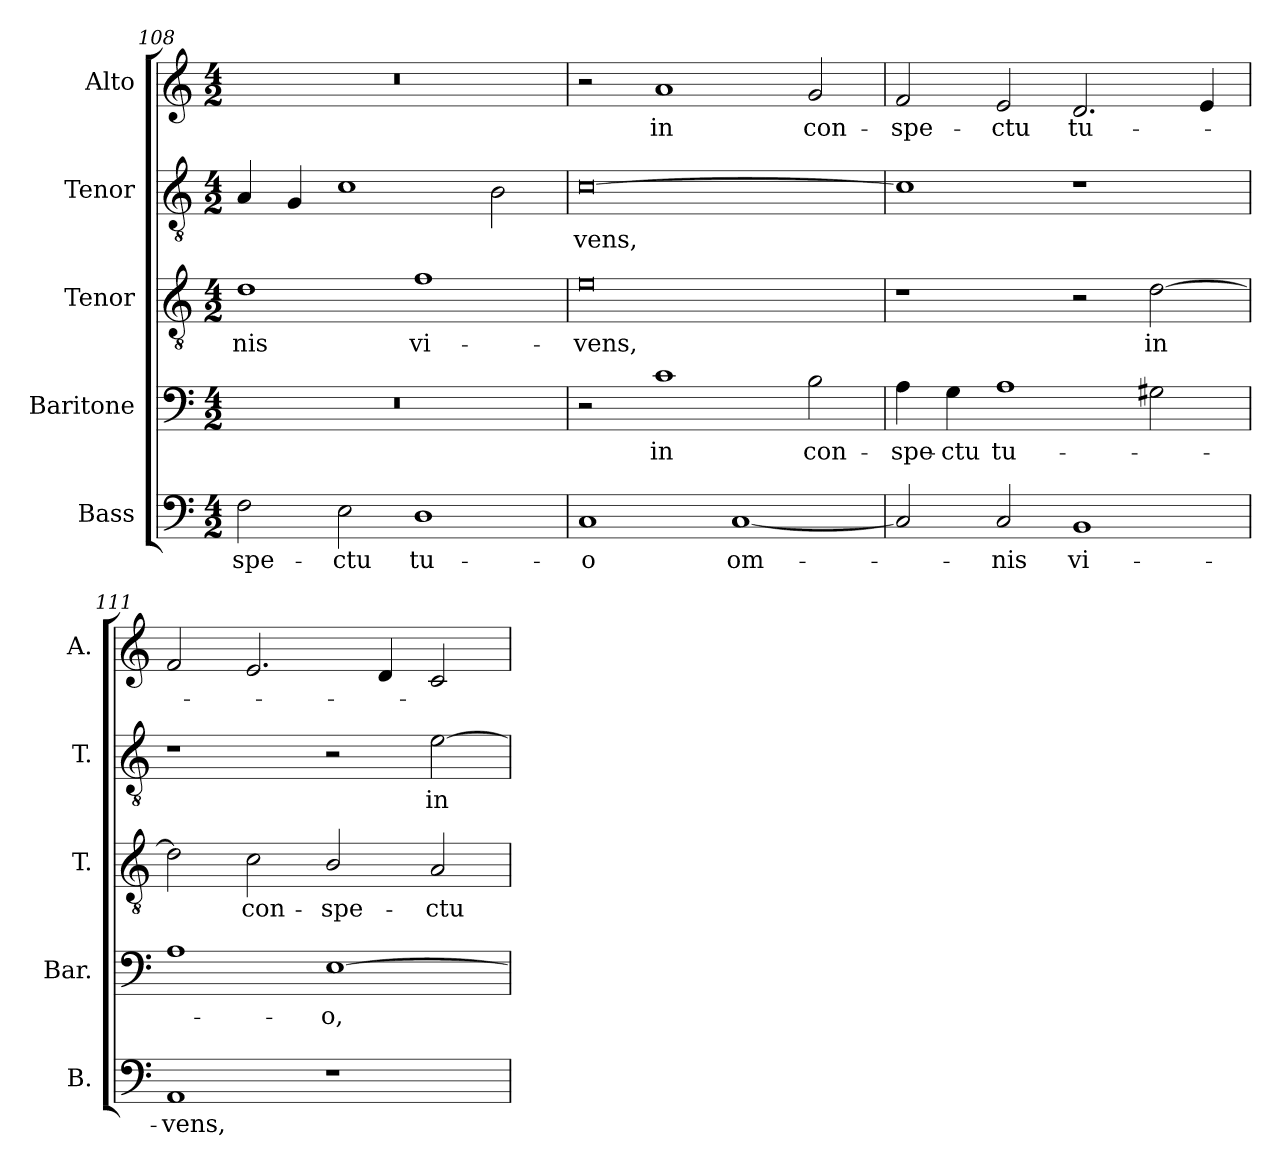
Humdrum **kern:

**kern	**text	**kern	**text	**kern	**text	**kern	**text	**kern	**text
*part5	*part5	*part4	*part4	*part3	*part3	*part2	*part2	*part1	*part1
*staff5	*staff5	*staff4	*staff4	*staff3	*staff3	*staff2	*staff2	*staff1	*staff1
*I"Bass	*	*I"Baritone	*	*I"Tenor	*	*I"Tenor	*	*I"Alto	*
*I'B.	*	*I'Bar.	*	*I'T.	*	*I'T.	*	*I'A.	*
*clefF4	*	*clefF4	*	*clefGv2	*	*clefGv2	*	*clefG2	*
*	*	*	*	*ITrd7c12	*	*ITrd7c12	*	*	*
*k[]	*	*k[]	*	*k[]	*	*k[]	*	*k[]	*
*C:	*	*C:	*	*C:	*	*C:	*	*C:	*
*M4/2	*	*M4/2	*	*M4/2	*	*M4/2	*	*M4/2	*
=108	=108	=108	=108	=108	=108	=108	=108	=108	=108
!	!LO:LY:b:color=#000000	!LO:N:vis=1	!	!	!	!	!	!	!
!	!	!	!	!	!LO:LY:b:color=#000000	!	!	!LO:N:vis=1	!
2Fi\	-spe-	0r	.	1Di	-nis	4AAi/	.	0r	.
.	.	.	.	.	.	4GGi/	.	.	.
!	!LO:LY:b:color=#000000	!	!	!	!	!	!	!	!
2Ei\	-ctu	.	.	.	.	1Ci	.	.	.
!	!LO:LY:b:color=#000000	!	!	!	!	!	!	!	!
!	!	!	!	!	!LO:LY:b:color=#000000	!	!	!	!
1Di	tu-	.	.	1Fi	vi-	.	.	.	.
.	.	.	.	.	.	2BBi\	.	.	.
=109	=109	=109	=109	=109	=109	=109	=109	=109	=109
!	!LO:LY:b:color=#000000	!	!	!	!	!	!	!	!
!	!	!	!	!	!LO:LY:b:color=#000000	!	!	!	!
!	!	!	!	!	!	!	!LO:LY:b:color=#000000	!	!
1Ci	-o	2r	.	0Ei	-vens,	[0Ci	-vens,	2r	.
!	!	!	!LO:LY:b:color=#000000	!	!	!	!	!	!
!	!	!	!	!	!	!	!	!	!LO:LY:b:color=#000000
.	.	1ci	in	.	.	.	.	1ai	in
!	!LO:LY:b:color=#000000	!	!	!	!	!	!	!	!
[1Ci	om-	.	.	.	.	.	.	.	.
!	!	!	!LO:LY:b:color=#000000	!	!	!	!	!	!
!	!	!	!	!	!	!	!	!	!LO:LY:b:color=#000000
.	.	2Bi\	con-	.	.	.	.	2gi/	con-
!!LO:LB:g=z
=110	=110	=110	=110	=110	=110	=110	=110	=110	=110
!	!	!	!LO:LY:b:color=#000000	!	!	!	!	!	!
!	!	!	!	!	!	!	!	!	!LO:LY:b:color=#000000
2Ci/]	.	4Ai\	-spe-	1r	.	1Ci]	.	2fi/	-spe-
!	!	!	!LO:LY:b:color=#000000	!	!	!	!	!	!
.	.	4Gi\	-ctu	.	.	.	.	.	.
!	!LO:LY:b:color=#000000	!	!	!	!	!	!	!	!
!	!	!	!LO:LY:b:color=#000000	!	!	!	!	!	!
!	!	!	!	!	!	!	!	!	!LO:LY:b:color=#000000
2Ci/	-nis	1Ai	tu-	.	.	.	.	2ei/	-ctu
!	!LO:LY:b:color=#000000	!	!	!	!	!	!	!	!
!	!	!	!	!	!	!	!	!	!LO:LY:b:color=#000000
1BBi	vi-	.	.	2r	.	1r	.	2.di/	tu-
!	!	!	!	!	!LO:LY:b:color=#000000	!	!	!	!
.	.	2G#Xi\	.	[2Di\	in	.	.	.	.
.	.	.	.	.	.	.	.	4ei/	.
=111	=111	=111	=111	=111	=111	=111	=111	=111	=111
!	!LO:LY:b:color=#000000	!	!	!	!	!	!	!	!
1AAi	-vens,	1Ai	.	2Di\]	.	1r	.	2fi/	.
!	!	!	!	!	!LO:LY:b:color=#000000	!	!	!	!
.	.	.	.	2Ci\	con-	.	.	2.ei/	.
!	!	!	!LO:LY:b:color=#000000	!	!	!	!	!	!
!	!	!	!	!	!LO:LY:b:color=#000000	!	!	!	!
1r	.	[1Ei	-o,	2BBi/	-spe-	2r	.	.	.
.	.	.	.	.	.	.	.	4di/	.
!	!	!	!	!	!LO:LY:b:color=#000000	!	!	!	!
!	!	!	!	!	!	!	!LO:LY:b:color=#000000	!	!
.	.	.	.	2AAi/	-ctu	[2Ei\	in	2ci/	.
=	=	=	=	=	=	=	=	=	=
*-	*-	*-	*-	*-	*-	*-	*-	*-	*-
